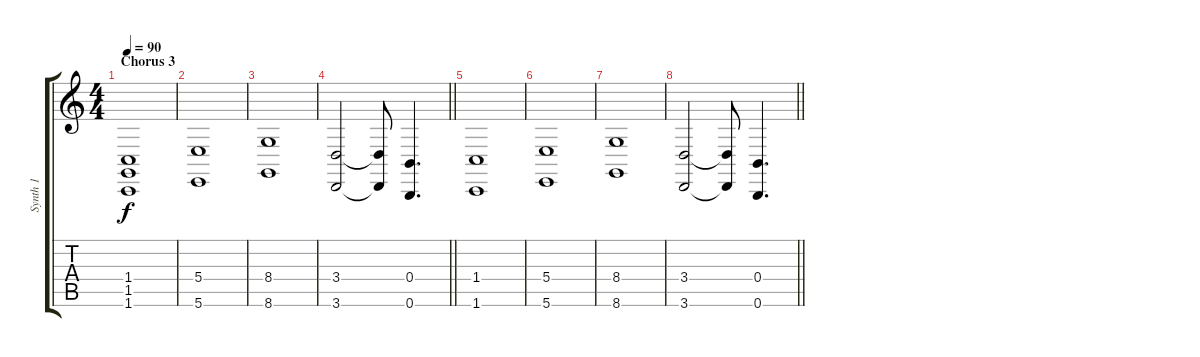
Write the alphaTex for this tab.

\track ("Synth 1" "Synth 1") {instrument stringensemble2}
\staff {score tabs}
\tuning (Db4 Ab3 E3 B2 Gb2 B1) {hide}
\ts (4 4)
\section ("" "Chorus 3")
\tempo 90
\clef g2
\ks c
(1.4 1.5 1.6).1{dy f volume 15} |
(5.4 5.6).1 |
(8.4 8.6).1 |
\barLineRight lightlight
(3.4 3.6).2 (3.4{t} 3.6{t}).8 (0.4 0.6).4{d} |
(1.4 1.6).1{volume 11} |
(5.4 5.6).1 |
(8.4 8.6).1 |
\barLineRight lightlight
(3.4 3.6).2 (3.4{t} 3.6{t}).8 (0.4 0.6).4{d}
